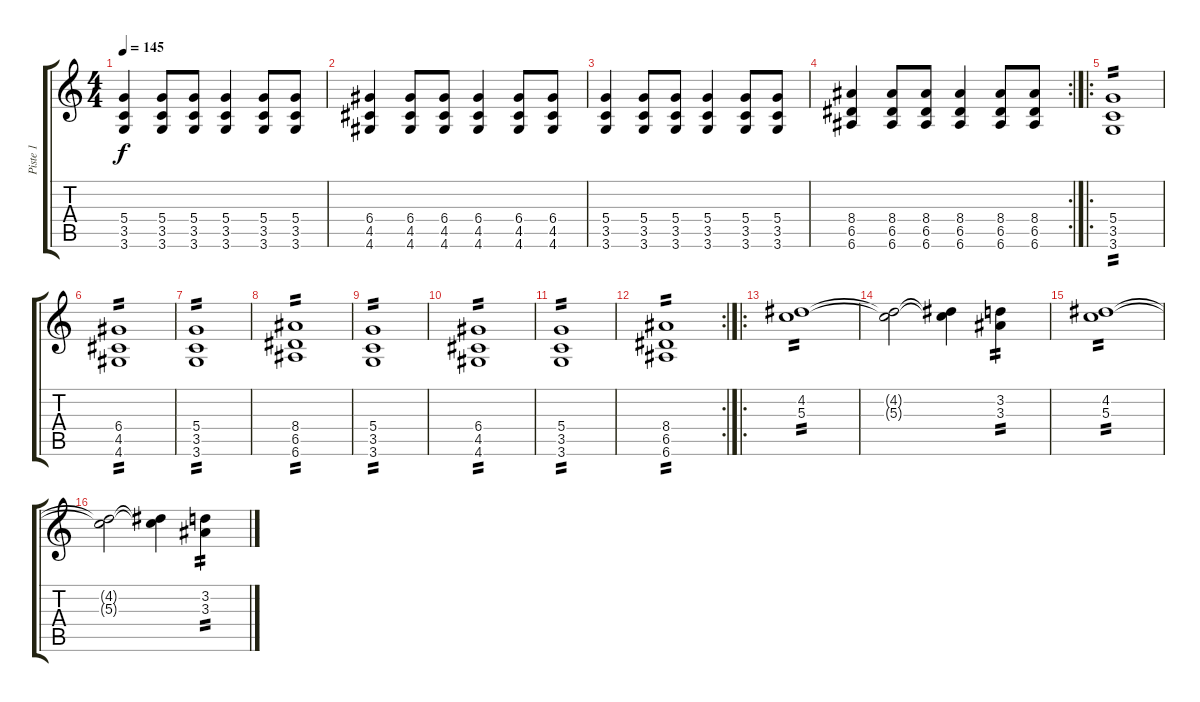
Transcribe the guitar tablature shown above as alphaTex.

\track ("Piste 1" "Piste 1") {instrument overdrivenguitar}
\staff {score tabs}
\tuning (E4 B3 G3 D3 A2 E2) {hide}
\ts (4 4)
\tempo 145
\clef g2
\ks c
(5.4 3.5 3.6).4{dy f} (5.4 3.5 3.6).8 (5.4 3.5 3.6).8 (5.4 3.5 3.6).4 (5.4 3.5 3.6).8 (5.4 3.5 3.6).8 |
(6.4 4.5 4.6).4 (6.4 4.5 4.6).8 (6.4 4.5 4.6).8 (6.4 4.5 4.6).4 (6.4 4.5 4.6).8 (6.4 4.5 4.6).8 |
(5.4 3.5 3.6).4 (5.4 3.5 3.6).8 (5.4 3.5 3.6).8 (5.4 3.5 3.6).4 (5.4 3.5 3.6).8 (5.4 3.5 3.6).8 |
\rc 2
(8.4 6.5 6.6).4 (8.4 6.5 6.6).8 (8.4 6.5 6.6).8 (8.4 6.5 6.6).4 (8.4 6.5 6.6).8 (8.4 6.5 6.6).8 |
\ro
(5.4 3.5 3.6).1{tp 2} |
(6.4 4.5 4.6).1{tp 2} |
(5.4 3.5 3.6).1{tp 2} |
(8.4 6.5 6.6).1{tp 2} |
(5.4 3.5 3.6).1{tp 2} |
(6.4 4.5 4.6).1{tp 2} |
(5.4 3.5 3.6).1{tp 2} |
\rc 2
(8.4 6.5 6.6).1{tp 2} |
\ro
(4.2 5.3).1{tp 2} |
(4.2{t} 5.3{t}).2 (4.2{t} 5.3{t}).4 (3.2 3.3).4{tp 2} |
(4.2 5.3).1{tp 2} |
(4.2{t} 5.3{t}).2 (4.2{t} 5.3{t}).4 (3.2 3.3).4{tp 2}
